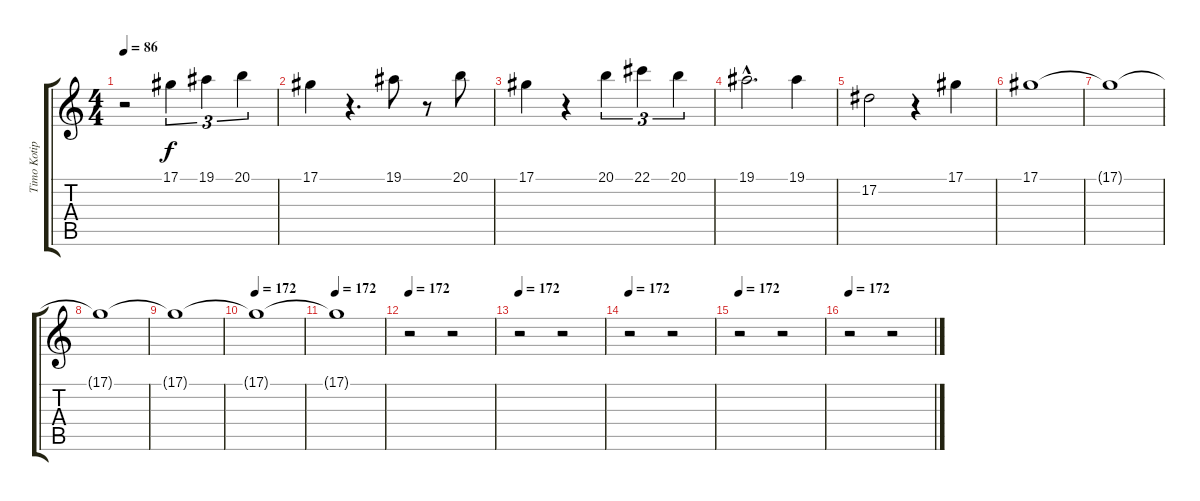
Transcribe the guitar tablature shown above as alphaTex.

\track ("Timo Kotipelto" "Timo Kotip") {instrument lead3calliope}
\staff {score tabs}
\tuning (Eb4 Bb3 Gb3 Db3 Ab2 Eb2) {hide}
\ts (4 4)
\tempo 86
\clef g2
\ks c
r.2{dy f} 17.1.4{tu (3 2)} 19.1.4{tu (3 2)} 20.1.4{tu (3 2)} |
17.1.4 r.4{d} 19.1.8 r.8 20.1.8 |
17.1.4 r.4 20.1.4{tu (3 2)} 22.1.4{tu (3 2)} 20.1.4{tu (3 2)} |
19.1{hac}.2{d} 19.1.4 |
17.2.2 r.4 17.1.4 |
17.1.1 |
17.1{t}.1 |
17.1{t}.1 |
17.1{t}.1 |
\tempo 172
17.1{t}.1 |
\tempo 172
17.1{t}.1 |
\tempo 172
r.2 r.2 |
\tempo 172
r.2 r.2 |
\tempo 172
r.2 r.2 |
\tempo 172
r.2 r.2 |
\tempo 172
r.2 r.2
